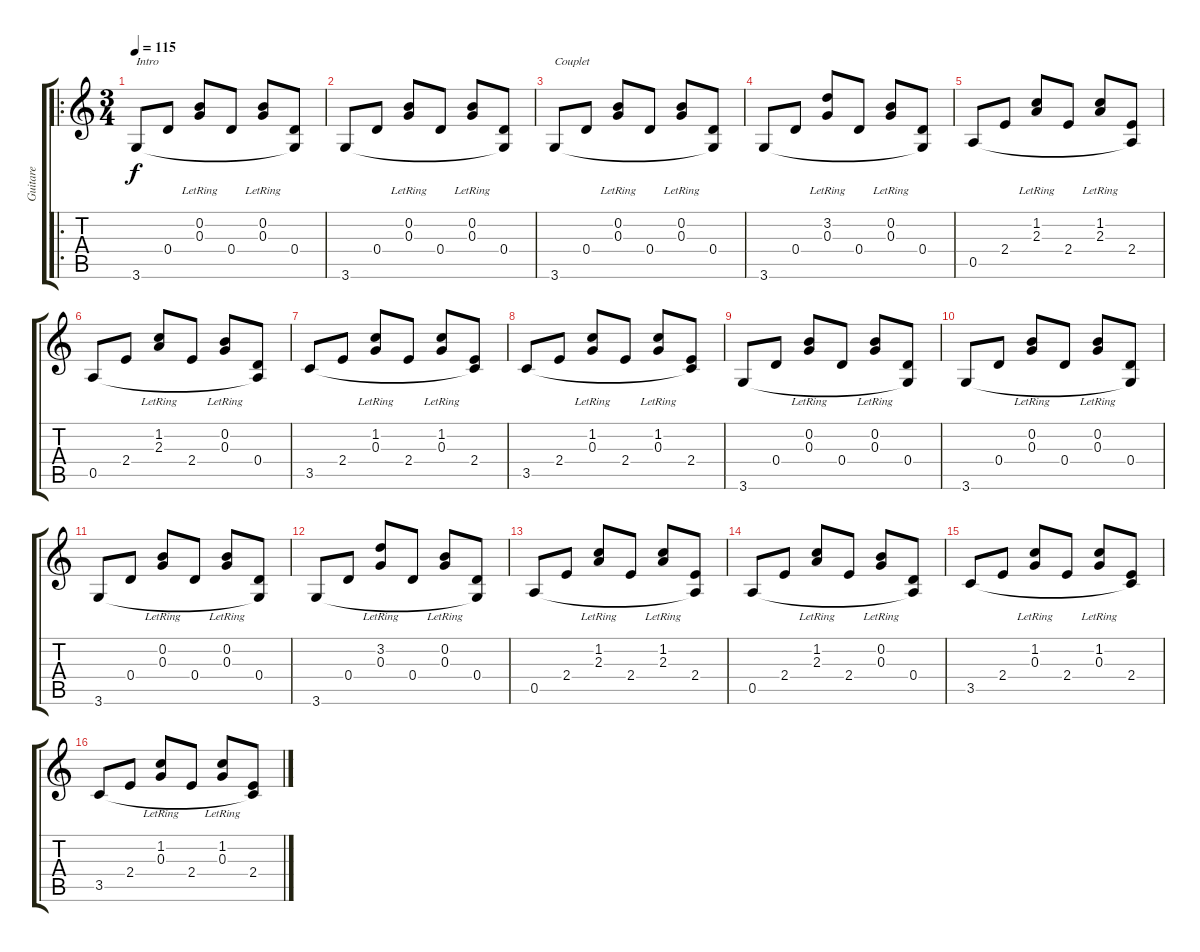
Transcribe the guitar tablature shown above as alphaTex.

\track ("Guitare" "Guitare") {instrument acousticguitarnylon}
\staff {score tabs}
\tuning (E4 B3 G3 D3 A2 E2) {hide}
\ro
\ts (3 4)
\tempo 115
\clef g2
\ks c
3.6.8{txt "Intro" dy f instrument acousticguitarnylon} 0.4.8 (0.2{lr} 0.3{lr}).8 0.4.8 (0.2{lr} 0.3{lr}).8 (0.4 3.6{t}).8 |
3.6.8 0.4.8 (0.2{lr} 0.3{lr}).8 0.4.8 (0.2{lr} 0.3{lr}).8 (0.4 3.6{t}).8 |
3.6.8{txt "Couplet"} 0.4.8 (0.2{lr} 0.3{lr}).8 0.4.8 (0.2{lr} 0.3{lr}).8 (0.4 3.6{t}).8 |
3.6.8 0.4.8 (3.2{lr} 0.3{lr}).8 0.4.8 (0.2{lr} 0.3{lr}).8 (0.4 3.6{t}).8 |
0.5.8 2.4.8 (1.2{lr} 2.3{lr}).8 2.4.8 (1.2{lr} 2.3{lr}).8 (2.4 0.5{t}).8 |
0.5.8 2.4.8 (1.2{lr} 2.3{lr}).8 2.4.8 (0.2{lr} 0.3{lr}).8 (0.4 0.5{t}).8 |
3.5.8 2.4.8 (1.2{lr} 0.3{lr}).8 2.4.8 (1.2{lr} 0.3{lr}).8 (2.4 3.5{t}).8 |
3.5.8 2.4.8 (1.2{lr} 0.3{lr}).8 2.4.8 (1.2{lr} 0.3{lr}).8 (2.4 3.5{t}).8 |
3.6.8 0.4.8 (0.2{lr} 0.3{lr}).8 0.4.8 (0.2{lr} 0.3{lr}).8 (0.4 3.6{t}).8 |
3.6.8 0.4.8 (0.2{lr} 0.3{lr}).8 0.4.8 (0.2{lr} 0.3{lr}).8 (0.4 3.6{t}).8 |
3.6.8 0.4.8 (0.2{lr} 0.3{lr}).8 0.4.8 (0.2{lr} 0.3{lr}).8 (0.4 3.6{t}).8 |
3.6.8 0.4.8 (3.2{lr} 0.3{lr}).8 0.4.8 (0.2{lr} 0.3{lr}).8 (0.4 3.6{t}).8 |
0.5.8 2.4.8 (1.2{lr} 2.3{lr}).8 2.4.8 (1.2{lr} 2.3{lr}).8 (2.4 0.5{t}).8 |
0.5.8 2.4.8 (1.2{lr} 2.3{lr}).8 2.4.8 (0.2{lr} 0.3{lr}).8 (0.4 0.5{t}).8 |
3.5.8 2.4.8 (1.2{lr} 0.3{lr}).8 2.4.8 (1.2{lr} 0.3{lr}).8 (2.4 3.5{t}).8 |
3.5.8 2.4.8 (1.2{lr} 0.3{lr}).8 2.4.8 (1.2{lr} 0.3{lr}).8 (2.4 3.5{t}).8
